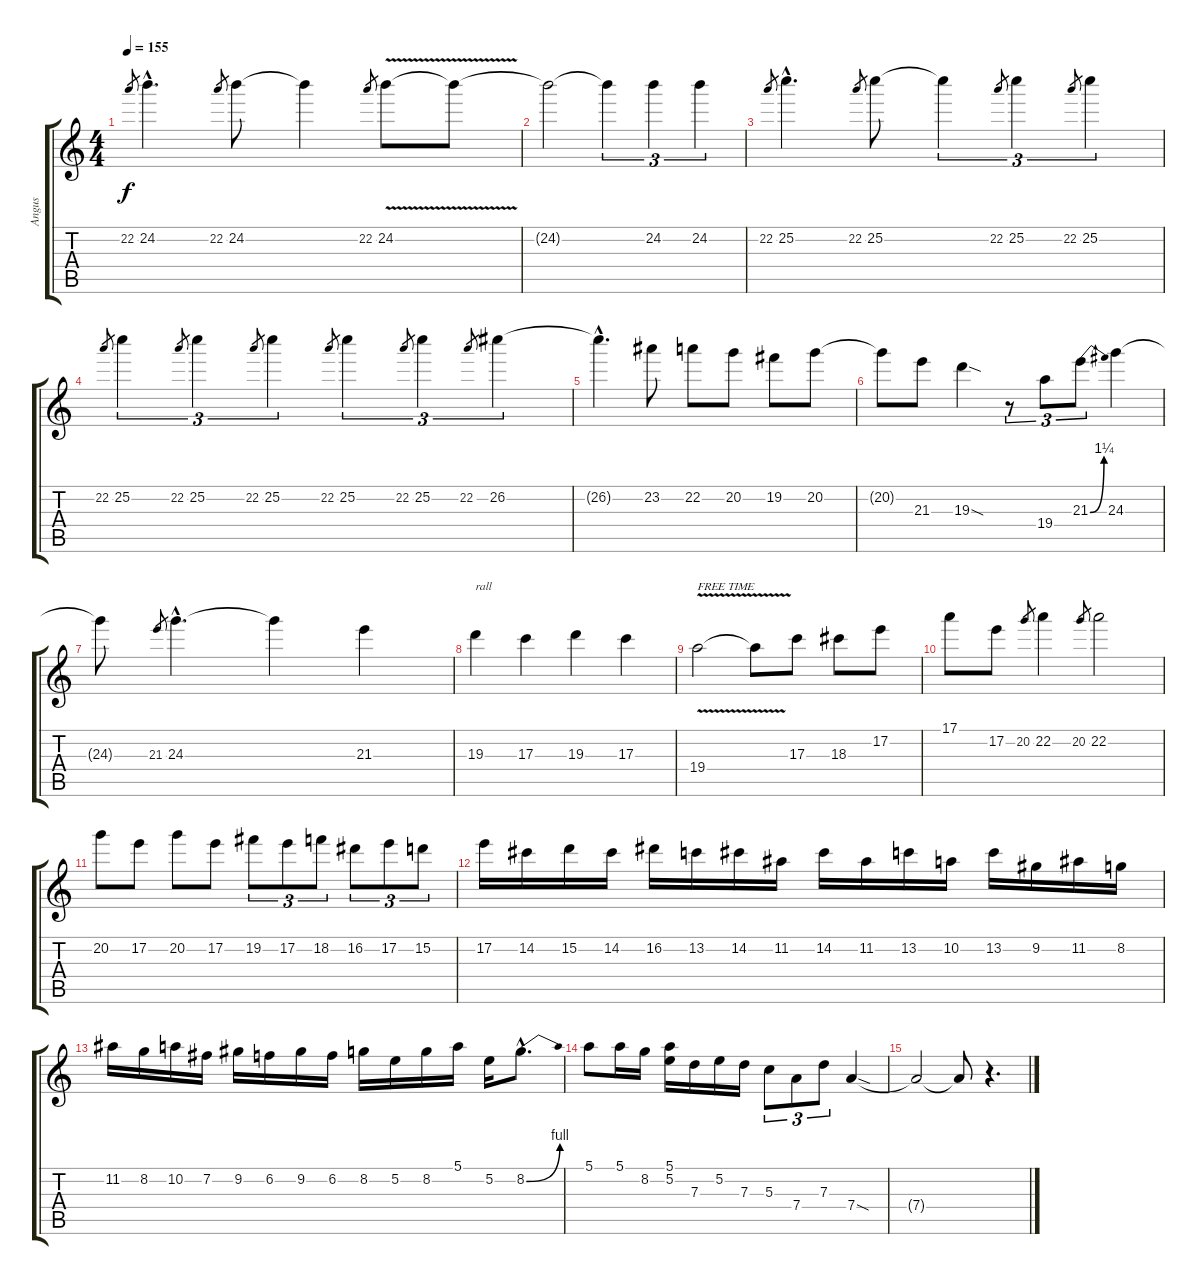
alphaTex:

\track ("Angus" "Angus") {instrument overdrivenguitar}
\staff {score tabs}
\tuning (E4 B3 G3 D3 A2 E2) {hide}
\ts (4 4)
\tempo 155
\clef g2
\ks c
22.2.8{gr dy f} 24.2{hac}.4{d} 22.2.8{gr} 24.2.8 24.2{t}.4 22.2.8{gr} 24.2{v}.8 24.2{t}.8 |
24.2{t}.2 24.2{t}.4{tu (3 2)} 24.2.4{tu (3 2)} 24.2.4{tu (3 2)} |
22.2.8{gr} 25.2{hac}.4{d} 22.2.8{gr} 25.2.8 25.2{t}.4{tu (3 2)} 22.2.8{gr} 25.2.4{tu (3 2)} 22.2.8{gr} 25.2.4{tu (3 2)} |
22.2.8{gr} 25.2.4{tu (3 2)} 22.2.8{gr} 25.2.4{tu (3 2)} 22.2.8{gr} 25.2.4{tu (3 2)} 22.2.8{gr} 25.2.4{tu (3 2)} 22.2.8{gr} 25.2.4{tu (3 2)} 22.2.8{gr} 26.2.4{tu (3 2)} |
26.2{hac t}.4{d} 23.2.8 22.2.8 20.2.8 19.2.8 20.2.8 |
20.2{t}.8 21.3.8 19.3{sod}.4 r.8{tu (3 2)} 19.4.8{tu (3 2)} 21.3{be (bend 0 0 60 5)}.8{tu (3 2)} 24.3.4 |
24.3{t}.8 21.3.8{gr} 24.3{hac}.4{d} 24.3{t}.4 21.3.4 |
19.3.4{txt "rall"} 17.3.4 19.3.4 17.3.4 |
19.4{v}.2{txt "FREE TIME"} 19.4{t}.8 17.3.8 18.3.8 17.2.8 |
17.1.8 17.2.8 20.2.8{gr} 22.2.4 20.2.8{gr} 22.2.2 |
20.2.8 17.2.8 20.2.8 17.2.8 19.2.8{tu (3 2)} 17.2.8{tu (3 2)} 18.2.8{tu (3 2)} 16.2.8{tu (3 2)} 17.2.8{tu (3 2)} 15.2.8{tu (3 2)} |
17.2.16 14.2.16 15.2.16 14.2.16 16.2.16 13.2.16 14.2.16 11.2.16 14.2.16 11.2.16 13.2.16 10.2.16 13.2.16 9.2.16 11.2.16 8.2.16 |
11.2.16 8.2.16 10.2.16 7.2.16 9.2.16 6.2.16 9.2.16 6.2.16 8.2.16 5.2.16 8.2.16 5.1.16 5.2.16 8.2{be (bend 0 0 60 4) hac}.8{d} |
5.1.8 5.1.16 8.2.16 (5.1 5.2).16 7.3.16 5.2.16 7.3.16 5.3.8{tu (3 2)} 7.4.8{tu (3 2)} 7.3.8{tu (3 2)} 7.4{sod}.4 |
7.4{t}.2 7.4{t}.8 r.4{d}
